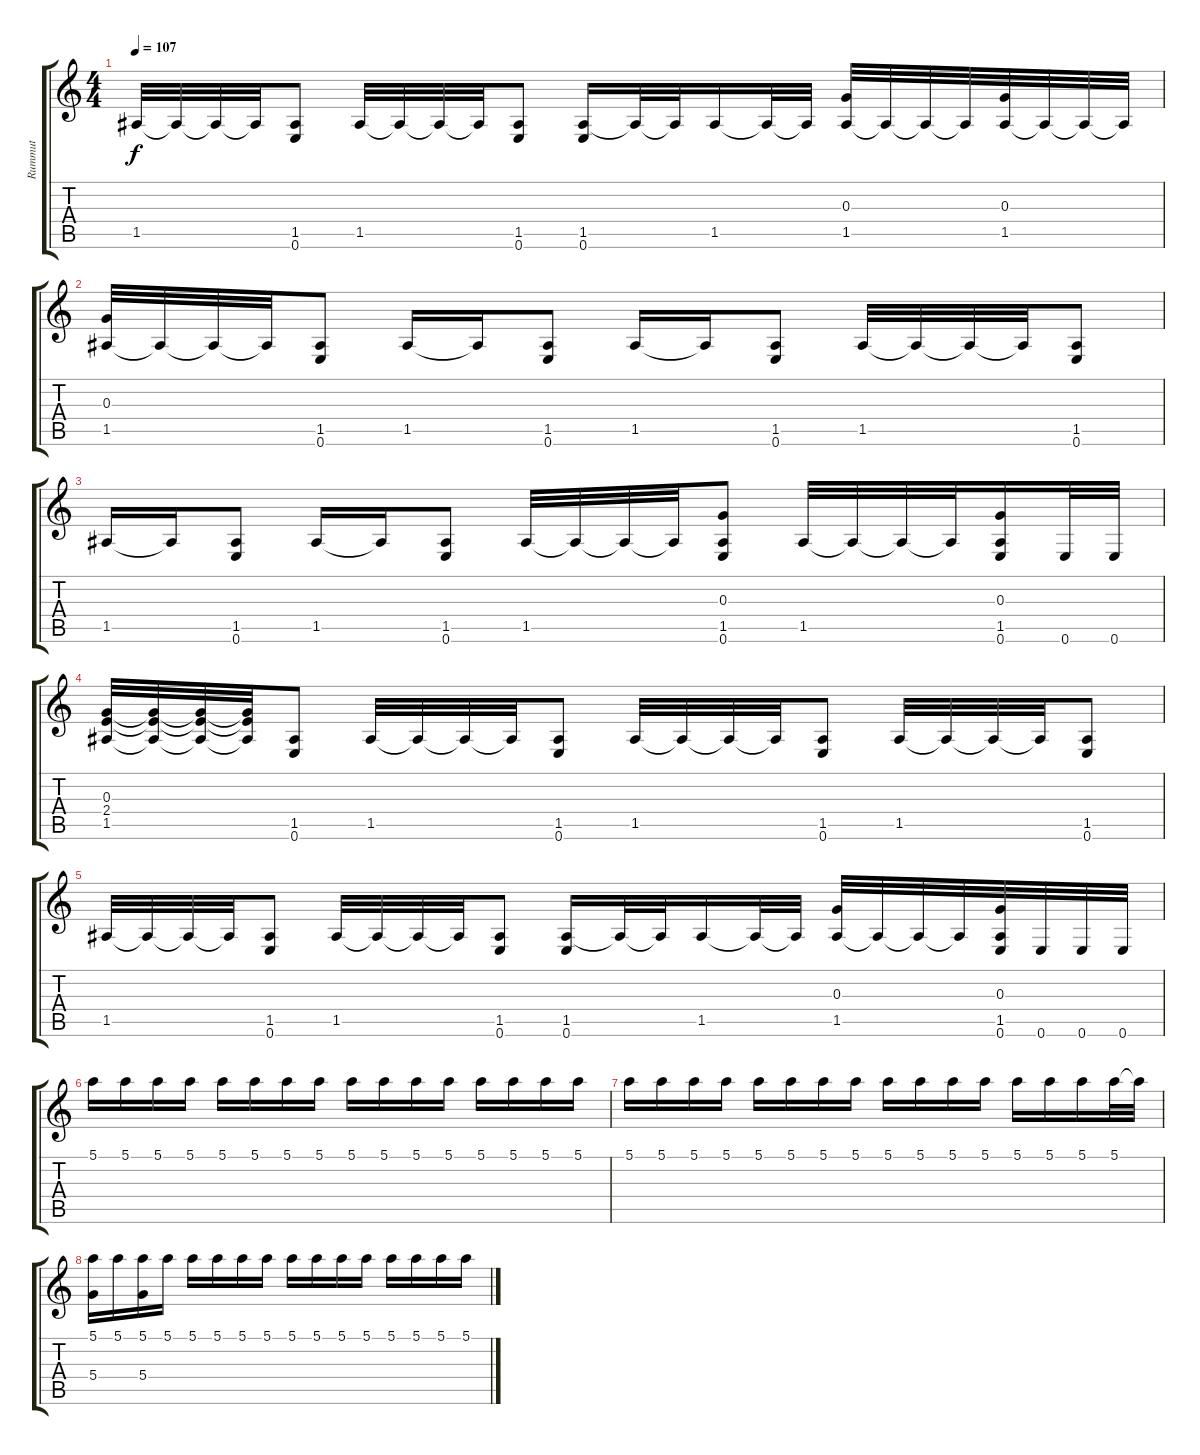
\track ("Rummut" "Rummut") {instrument acousticguitarnylon}
\staff {score tabs}
\tuning (E4 B3 G3 D3 A2 E2) {hide}
\ts (4 4)
\tempo 107
\clef g2
\ks c
1.5.32{dy f} 1.5{t}.32 1.5{t}.32 1.5{t}.32 (1.5 0.6).8 1.5.32 1.5{t}.32 1.5{t}.32 1.5{t}.32 (1.5 0.6).8 (1.5 0.6).16 1.5{t}.32 1.5{t}.32 1.5.16 1.5{t}.32 1.5{t}.32 (0.3 1.5).32 1.5{t}.32 1.5{t}.32 1.5{t}.32 (0.3 1.5).32 1.5{t}.32 1.5{t}.32 1.5{t}.32 |
(0.3 1.5).32 1.5{t}.32 1.5{t}.32 1.5{t}.32 (1.5 0.6).8 1.5.16 1.5{t}.16 (1.5 0.6).8 1.5.16 1.5{t}.16 (1.5 0.6).8 1.5.32 1.5{t}.32 1.5{t}.32 1.5{t}.32 (1.5 0.6).8 |
1.5.16 1.5{t}.16 (1.5 0.6).8 1.5.16 1.5{t}.16 (1.5 0.6).8 1.5.32 1.5{t}.32 1.5{t}.32 1.5{t}.32 (0.3 1.5 0.6).8 1.5.32 1.5{t}.32 1.5{t}.32 1.5{t}.32 (0.3 1.5 0.6).16 0.6.32 0.6.32 |
(0.3 2.4 1.5).32 (0.3{t} 2.4{t} 1.5{t}).32 (0.3{t} 2.4{t} 1.5{t}).32 (0.3{t} 2.4{t} 1.5{t}).32 (1.5 0.6).8 1.5.32 1.5{t}.32 1.5{t}.32 1.5{t}.32 (1.5 0.6).8 1.5.32 1.5{t}.32 1.5{t}.32 1.5{t}.32 (1.5 0.6).8 1.5.32 1.5{t}.32 1.5{t}.32 1.5{t}.32 (1.5 0.6).8 |
1.5.32 1.5{t}.32 1.5{t}.32 1.5{t}.32 (1.5 0.6).8 1.5.32 1.5{t}.32 1.5{t}.32 1.5{t}.32 (1.5 0.6).8 (1.5 0.6).16 1.5{t}.32 1.5{t}.32 1.5.16 1.5{t}.32 1.5{t}.32 (0.3 1.5).32 1.5{t}.32 1.5{t}.32 1.5{t}.32 (0.3 1.5 0.6).32 0.6.32 0.6.32 0.6.32 |
5.1.16 5.1.16 5.1.16 5.1.16 5.1.16 5.1.16 5.1.16 5.1.16 5.1.16 5.1.16 5.1.16 5.1.16 5.1.16 5.1.16 5.1.16 5.1.16 |
5.1.16 5.1.16 5.1.16 5.1.16 5.1.16 5.1.16 5.1.16 5.1.16 5.1.16 5.1.16 5.1.16 5.1.16 5.1.16 5.1.16 5.1.16 5.1.32 5.1{t}.32 |
(5.1 5.4).16 5.1.16 (5.1 5.4).16 5.1.16 5.1.16 5.1.16 5.1.16 5.1.16 5.1.16 5.1.16 5.1.16 5.1.16 5.1.16 5.1.16 5.1.16 5.1.16
